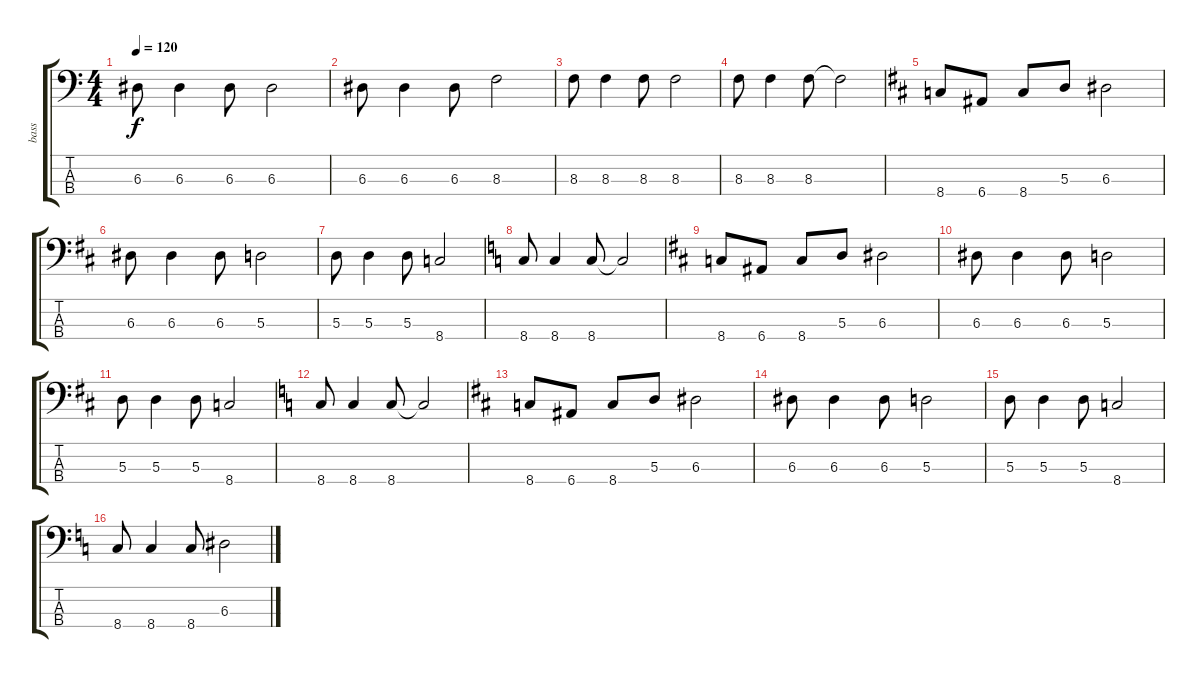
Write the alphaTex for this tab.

\track ("bass" "bass") {instrument electricbassfinger}
\staff {score tabs}
\tuning (G2 D2 A1 E1) {hide}
\ts (4 4)
\tempo 120
\clef f4
\ks c
6.3.8{dy f} 6.3.4 6.3.8 6.3.2 |
6.3.8 6.3.4 6.3.8 8.3.2 |
8.3.8 8.3.4 8.3.8 8.3.2 |
8.3.8 8.3.4 8.3.8 8.3{t}.2 |
\ks d
8.4.8 6.4.8 8.4.8 5.3.8 6.3.2 |
6.3.8 6.3.4 6.3.8 5.3.2 |
5.3.8 5.3.4 5.3.8 8.4.2 |
\ks c
8.4.8 8.4.4 8.4.8 8.4{t}.2 |
\ks d
8.4.8 6.4.8 8.4.8 5.3.8 6.3.2 |
6.3.8 6.3.4 6.3.8 5.3.2 |
5.3.8 5.3.4 5.3.8 8.4.2 |
\ks c
8.4.8 8.4.4 8.4.8 8.4{t}.2 |
\ks d
8.4.8 6.4.8 8.4.8 5.3.8 6.3.2 |
6.3.8 6.3.4 6.3.8 5.3.2 |
5.3.8 5.3.4 5.3.8 8.4.2 |
\ks c
8.4.8 8.4.4 8.4.8 6.3.2
